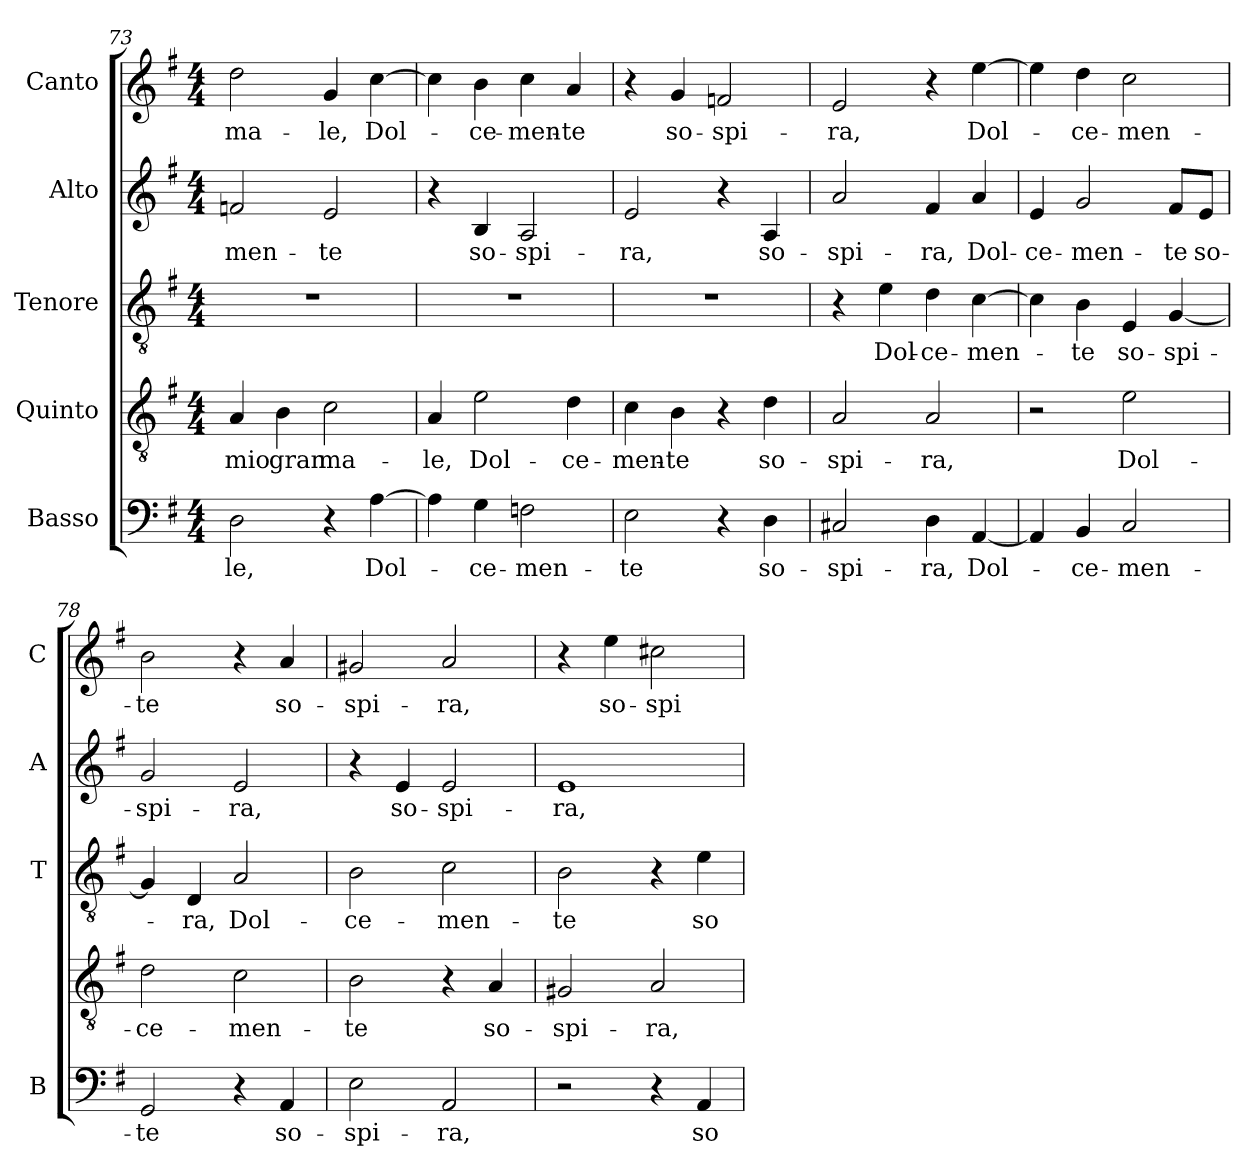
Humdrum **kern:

**kern	**text	**kern	**text	**kern	**text	**kern	**text	**kern	**text
*part5	*part5	*part4	*part4	*part3	*part3	*part2	*part2	*part1	*part1
*staff5	*staff5	*staff4	*staff4	*staff3	*staff3	*staff2	*staff2	*staff1	*staff1
*I"Basso	*	*I"Quinto	*	*I"Tenore	*	*I"Alto	*	*I"Canto	*
*I'B	*	*	*	*I'T	*	*I'A	*	*I'C	*
*clefF4	*	*clefGv2	*	*clefGv2	*	*clefG2	*	*clefG2	*
*k[f#]	*	*k[f#]	*	*k[f#]	*	*k[f#]	*	*k[f#]	*
*G:	*	*G:	*	*G:	*	*G:	*	*G:	*
*M4/4	*	*M4/4	*	*M4/4	*	*M4/4	*	*M4/4	*
=73	=73	=73	=73	=73	=73	=73	=73	=73	=73
!	!LO:LY:b	!	!	!	!	!	!	!	!
!	!	!	!LO:LY:b	!	!	!	!	!	!
!	!	!	!	!	!	!	!LO:LY:b	!	!
!	!	!	!	!	!	!	!	!	!LO:LY:b
2D\	-le,	4A/	mio	1r	.	2fn/	-men-	2dd\	ma-
!	!	!	!LO:LY:b	!	!	!	!	!	!
.	.	4B\	gran	.	.	.	.	.	.
!	!	!	!LO:LY:b	!	!	!	!	!	!
!	!	!	!	!	!	!	!LO:LY:b	!	!
!	!	!	!	!	!	!	!	!	!LO:LY:b
4r	.	2c\	ma-	.	.	2e/	-te	4g/	-le,
!	!LO:LY:b	!	!	!	!	!	!	!	!
!	!	!	!	!	!	!	!	!	!LO:LY:b
[4A\	Dol-	.	.	.	.	.	.	[4cc\	Dol-
!!LO:PB:g=z
=74	=74	=74	=74	=74	=74	=74	=74	=74	=74
!	!	!	!LO:LY:b	!	!	!	!	!	!
4A\]	.	4A/	-le,	1r	.	4r	.	4cc\]	.
!	!LO:LY:b	!	!	!	!	!	!	!	!
!	!	!	!LO:LY:b	!	!	!	!	!	!
!	!	!	!	!	!	!	!LO:LY:b	!	!
!	!	!	!	!	!	!	!	!	!LO:LY:b
4G\	-ce-	2e\	Dol-	.	.	4B/	so-	4b\	-ce-
!	!LO:LY:b	!	!	!	!	!	!	!	!
!	!	!	!	!	!	!	!LO:LY:b	!	!
!	!	!	!	!	!	!	!	!	!LO:LY:b
2Fn\	-men-	.	.	.	.	2A/	-spi-	4cc\	-men-
!	!	!	!LO:LY:b	!	!	!	!	!	!
!	!	!	!	!	!	!	!	!	!LO:LY:b
.	.	4d\	-ce-	.	.	.	.	4a/	-te
=75	=75	=75	=75	=75	=75	=75	=75	=75	=75
!	!LO:LY:b	!	!	!	!	!	!	!	!
!	!	!	!LO:LY:b	!	!	!	!	!	!
!	!	!	!	!	!	!	!LO:LY:b	!	!
2E\	-te	4c\	-men-	1r	.	2e/	-ra,	4r	.
!	!	!	!LO:LY:b	!	!	!	!	!	!
!	!	!	!	!	!	!	!	!	!LO:LY:b
.	.	4B\	-te	.	.	.	.	4g/	so-
!	!	!	!	!	!	!	!	!	!LO:LY:b
4r	.	4r	.	.	.	4r	.	2fn/	-spi-
!	!LO:LY:b	!	!	!	!	!	!	!	!
!	!	!	!LO:LY:b	!	!	!	!	!	!
!	!	!	!	!	!	!	!LO:LY:b	!	!
4D\	so-	4d\	so-	.	.	4A/	so-	.	.
=76	=76	=76	=76	=76	=76	=76	=76	=76	=76
!	!LO:LY:b	!	!	!	!	!	!	!	!
!	!	!	!LO:LY:b	!	!	!	!	!	!
!	!	!	!	!	!	!	!LO:LY:b	!	!
!	!	!	!	!	!	!	!	!	!LO:LY:b
2C#X/	-spi-	2A/	-spi-	4r	.	2a/	-spi-	2e/	-ra,
!	!	!	!	!	!LO:LY:b	!	!	!	!
.	.	.	.	4e\	Dol-	.	.	.	.
!	!LO:LY:b	!	!	!	!	!	!	!	!
!	!	!	!LO:LY:b	!	!	!	!	!	!
!	!	!	!	!	!LO:LY:b	!	!	!	!
!	!	!	!	!	!	!	!LO:LY:b	!	!
4D\	-ra,	2A/	-ra,	4d\	-ce-	4f#/	-ra,	4r	.
!	!LO:LY:b	!	!	!	!	!	!	!	!
!	!	!	!	!	!LO:LY:b	!	!	!	!
!	!	!	!	!	!	!	!LO:LY:b	!	!
!	!	!	!	!	!	!	!	!	!LO:LY:b
[4AA/	Dol-	.	.	[4c\	-men-	4a/	Dol-	[4ee\	Dol-
=77	=77	=77	=77	=77	=77	=77	=77	=77	=77
!	!	!	!	!	!	!	!LO:LY:b	!	!
4AA/]	.	2r	.	4c\]	.	4e/	-ce-	4ee\]	.
!	!LO:LY:b	!	!	!	!	!	!	!	!
!	!	!	!	!	!LO:LY:b	!	!	!	!
!	!	!	!	!	!	!	!LO:LY:b	!	!
!	!	!	!	!	!	!	!	!	!LO:LY:b
4BB/	-ce-	.	.	4B\	-te	2g/	-men-	4dd\	-ce-
!	!LO:LY:b	!	!	!	!	!	!	!	!
!	!	!	!LO:LY:b	!	!	!	!	!	!
!	!	!	!	!	!LO:LY:b	!	!	!	!
!	!	!	!	!	!	!	!	!	!LO:LY:b
2C/	-men-	2e\	Dol-	4E/	so-	.	.	2cc\	-men-
!	!	!	!	!	!LO:LY:b	!	!	!	!
!	!	!	!	!	!	!	!LO:LY:b	!	!
.	.	.	.	[4G/	-spi-	8f#/L	-te	.	.
!	!	!	!	!	!	!	!LO:LY:b	!	!
.	.	.	.	.	.	8e/J	so-	.	.
=78	=78	=78	=78	=78	=78	=78	=78	=78	=78
!	!LO:LY:b	!	!	!	!	!	!	!	!
!	!	!	!LO:LY:b	!	!	!	!	!	!
!	!	!	!	!	!	!	!LO:LY:b	!	!
!	!	!	!	!	!	!	!	!	!LO:LY:b
2GG/	-te	2d\	-ce-	4G/]	.	2g/	-spi-	2b\	-te
!	!	!	!	!	!LO:LY:b	!	!	!	!
.	.	.	.	4D/	-ra,	.	.	.	.
!	!	!	!LO:LY:b	!	!	!	!	!	!
!	!	!	!	!	!LO:LY:b	!	!	!	!
!	!	!	!	!	!	!	!LO:LY:b	!	!
4r	.	2c\	-men-	2A/	Dol-	2e/	-ra,	4r	.
!	!LO:LY:b	!	!	!	!	!	!	!	!
!	!	!	!	!	!	!	!	!	!LO:LY:b
4AA/	so-	.	.	.	.	.	.	4a/	so-
=79	=79	=79	=79	=79	=79	=79	=79	=79	=79
!	!LO:LY:b	!	!	!	!	!	!	!	!
!	!	!	!LO:LY:b	!	!	!	!	!	!
!	!	!	!	!	!LO:LY:b	!	!	!	!
!	!	!	!	!	!	!	!	!	!LO:LY:b
2E\	-spi-	2B\	-te	2B\	-ce-	4r	.	2g#X/	-spi-
!	!	!	!	!	!	!	!LO:LY:b	!	!
.	.	.	.	.	.	4e/	so-	.	.
!	!LO:LY:b	!	!	!	!	!	!	!	!
!	!	!	!	!	!LO:LY:b	!	!	!	!
!	!	!	!	!	!	!	!LO:LY:b	!	!
!	!	!	!	!	!	!	!	!	!LO:LY:b
2AA/	-ra,	4r	.	2c\	-men-	2e/	-spi-	2a/	-ra,
!	!	!	!LO:LY:b	!	!	!	!	!	!
.	.	4A/	so-	.	.	.	.	.	.
!!LO:LB:g=z
=80	=80	=80	=80	=80	=80	=80	=80	=80	=80
!	!	!	!LO:LY:b	!	!	!	!	!	!
!	!	!	!	!	!LO:LY:b	!	!	!	!
!	!	!	!	!	!	!	!LO:LY:b	!	!
2r	.	2G#X/	-spi-	2B\	-te	1e	-ra,	4r	.
!	!	!	!	!	!	!	!	!	!LO:LY:b
.	.	.	.	.	.	.	.	4ee\	so-
!	!	!	!LO:LY:b	!	!	!	!	!	!
!	!	!	!	!	!	!	!	!	!LO:LY:b
4r	.	2A/	-ra,	4r	.	.	.	2cc#X\	-spi-
!	!LO:LY:b	!	!	!	!	!	!	!	!
!	!	!	!	!	!LO:LY:b	!	!	!	!
4AA/	so-	.	.	4e\	so-	.	.	.	.
=	=	=	=	=	=	=	=	=	=
*-	*-	*-	*-	*-	*-	*-	*-	*-	*-
